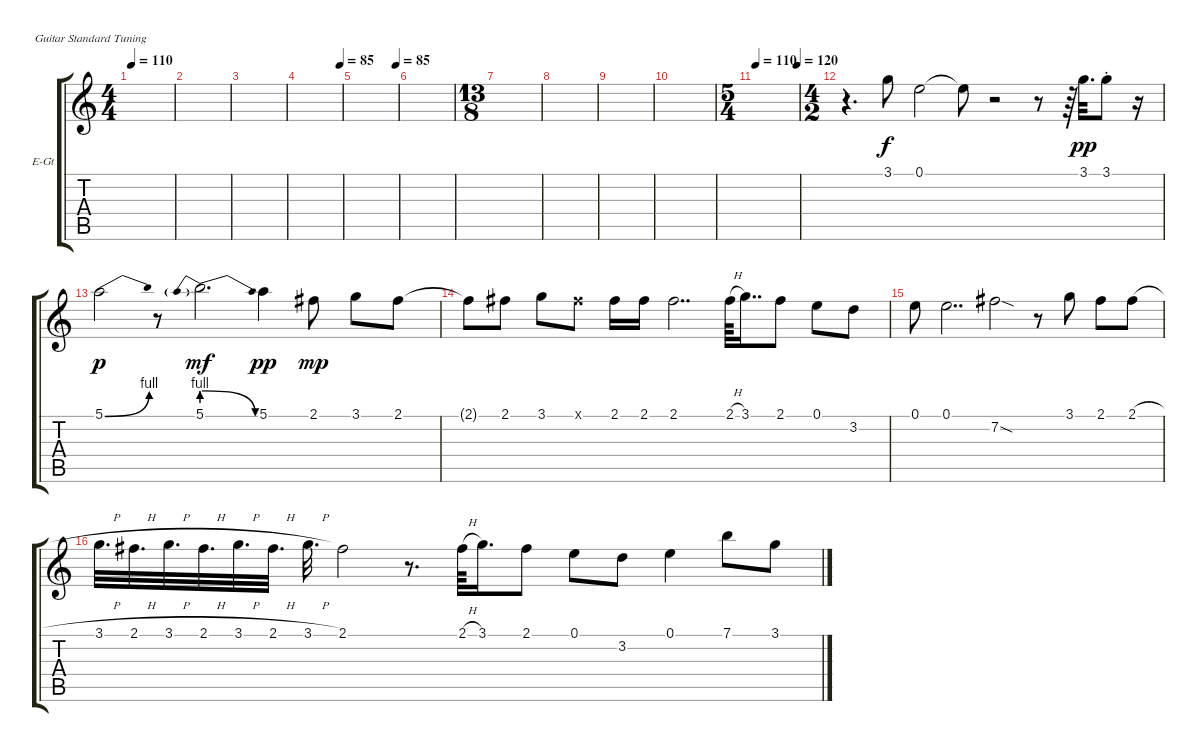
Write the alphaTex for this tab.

\defaultSystemsLayout 4
\bracketExtendMode groupsimilarinstruments
\firstSystemTrackNameOrientation horizontal
\otherSystemsTrackNameOrientation horizontal
\track ("Lead Guitar" "E-Gt") {instrument overdrivenguitar}
\staff {score tabs}
\tuning (E4 B3 G3 D3 A2 E2)
\ts (4 4)
\tempo 110
\clef g2
\ks c
|
|
|
\tempo (85 0.96875)
|
\tempo (85 0.96875)
|
|
\ts (13 8)
|
|
|
|
\ts (5 4)
\tempo 110
\tempo (120 0.96875)
|
\ts (4 2)
r.4{d} 3.1.8 0.1.2 0.1{t}.8 r.2 r.8 r.64 3.1.32{d dy pp} 3.1{st}.8 r.16 |
5.1{be (bend 0 0 30 4)}.2{dy p} r.8 5.1{be (prebendrelease 0 4 59.4 0)}.2{d dy mf} 5.1.4{dy pp} 2.1.8{dy mp} 3.1.8 2.1.8 |
2.1{t}.8 2.1.8 3.1.8 2.1{x}.8 2.1.16 2.1.16 2.1.2{dd} 2.1{h}.64 3.1.16{dd} 2.1.8 0.1.8 3.2.8 |
0.1.8 0.1.2{dd} 7.2{sod}.2 r.8 3.1.8 2.1.8 2.1{h}.8 |
3.1{h}.32{d} 2.1{h}.32{d} 3.1{h}.32{d} 2.1{h}.32{d} 3.1{h}.32{d} 2.1{h}.32{d} 3.1{h}.32{d} 2.1.2 r.8{d} 2.1{h}.64 3.1.16{d} 2.1.8 0.1.8 3.2.8 0.1.4 7.1.8 3.1.8
